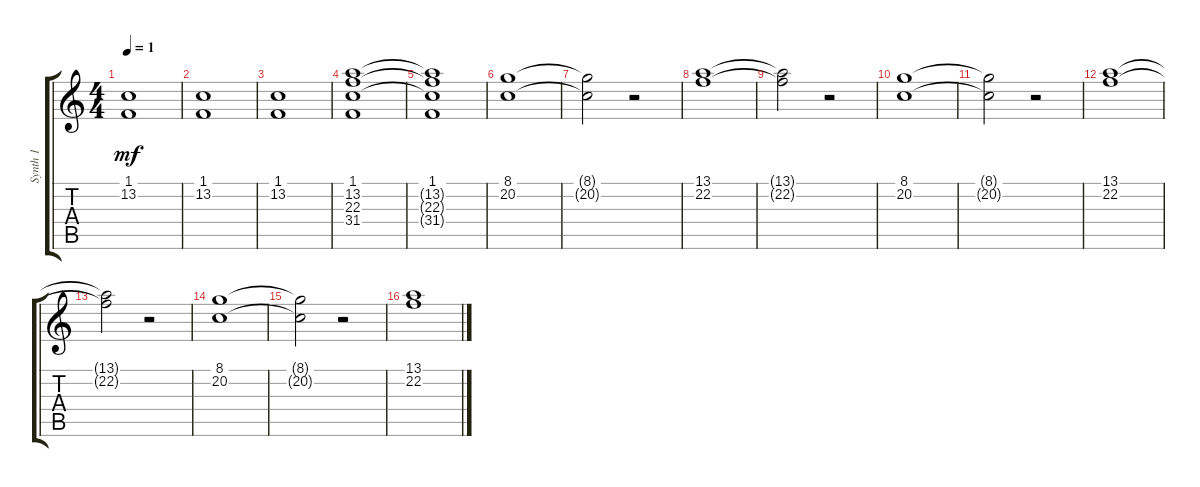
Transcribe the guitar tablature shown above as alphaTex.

\track ("Synth 1" "Synth 1") {instrument pad2warm}
\staff {score tabs}
\tuning (E4 B3 G3 D3 A2 E2) {hide}
\ts (4 4)
\tempo 1
\clef g2
\ks c
(1.1 13.2).1{dy mf} |
(1.1 13.2).1 |
(1.1 13.2).1 |
(1.1 13.2 22.3 31.4).1 |
(1.1 13.2{t} 22.3{t} 31.4{t}).1 |
(8.1 20.2).1 |
(8.1{t} 20.2{t}).2 r.2 |
(13.1 22.2).1 |
(13.1{t} 22.2{t}).2 r.2 |
(8.1 20.2).1 |
(8.1{t} 20.2{t}).2 r.2 |
(13.1 22.2).1 |
(13.1{t} 22.2{t}).2 r.2 |
(8.1 20.2).1 |
(8.1{t} 20.2{t}).2 r.2 |
(13.1 22.2).1
